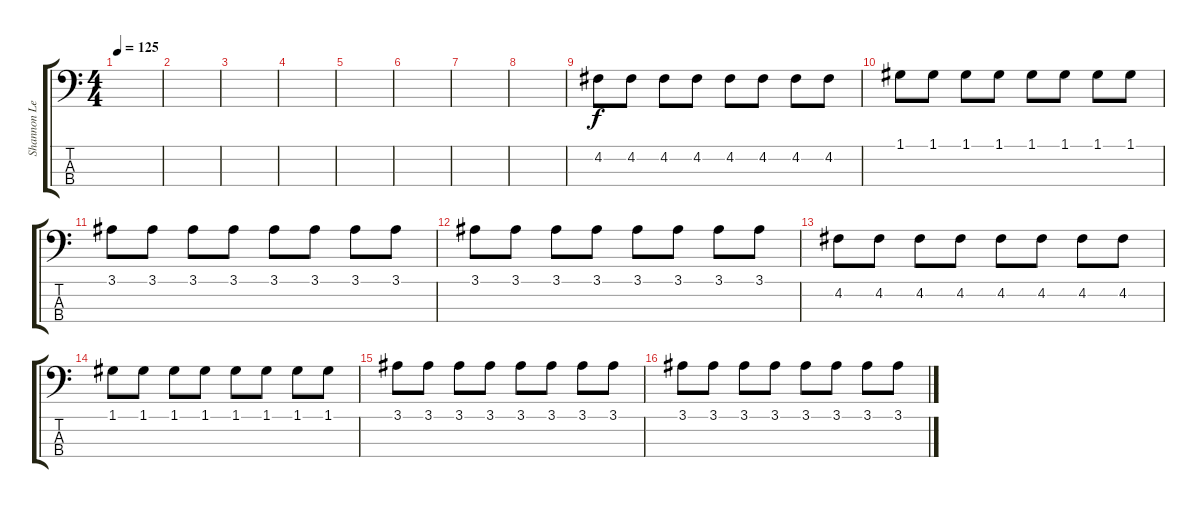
\track ("Shannon Leto" "Shannon Le") {instrument acousticbass}
\staff {score tabs}
\tuning (G2 D2 A1 E1) {hide}
\ts (4 4)
\tempo 125
\clef f4
\ks c
|
|
|
|
|
|
|
|
4.2.8 4.2.8 4.2.8 4.2.8 4.2.8 4.2.8 4.2.8 4.2.8 |
1.1.8 1.1.8 1.1.8 1.1.8 1.1.8 1.1.8 1.1.8 1.1.8 |
3.1.8 3.1.8 3.1.8 3.1.8 3.1.8 3.1.8 3.1.8 3.1.8 |
3.1.8 3.1.8 3.1.8 3.1.8 3.1.8 3.1.8 3.1.8 3.1.8 |
4.2.8 4.2.8 4.2.8 4.2.8 4.2.8 4.2.8 4.2.8 4.2.8 |
1.1.8 1.1.8 1.1.8 1.1.8 1.1.8 1.1.8 1.1.8 1.1.8 |
3.1.8 3.1.8 3.1.8 3.1.8 3.1.8 3.1.8 3.1.8 3.1.8 |
3.1.8 3.1.8 3.1.8 3.1.8 3.1.8 3.1.8 3.1.8 3.1.8
